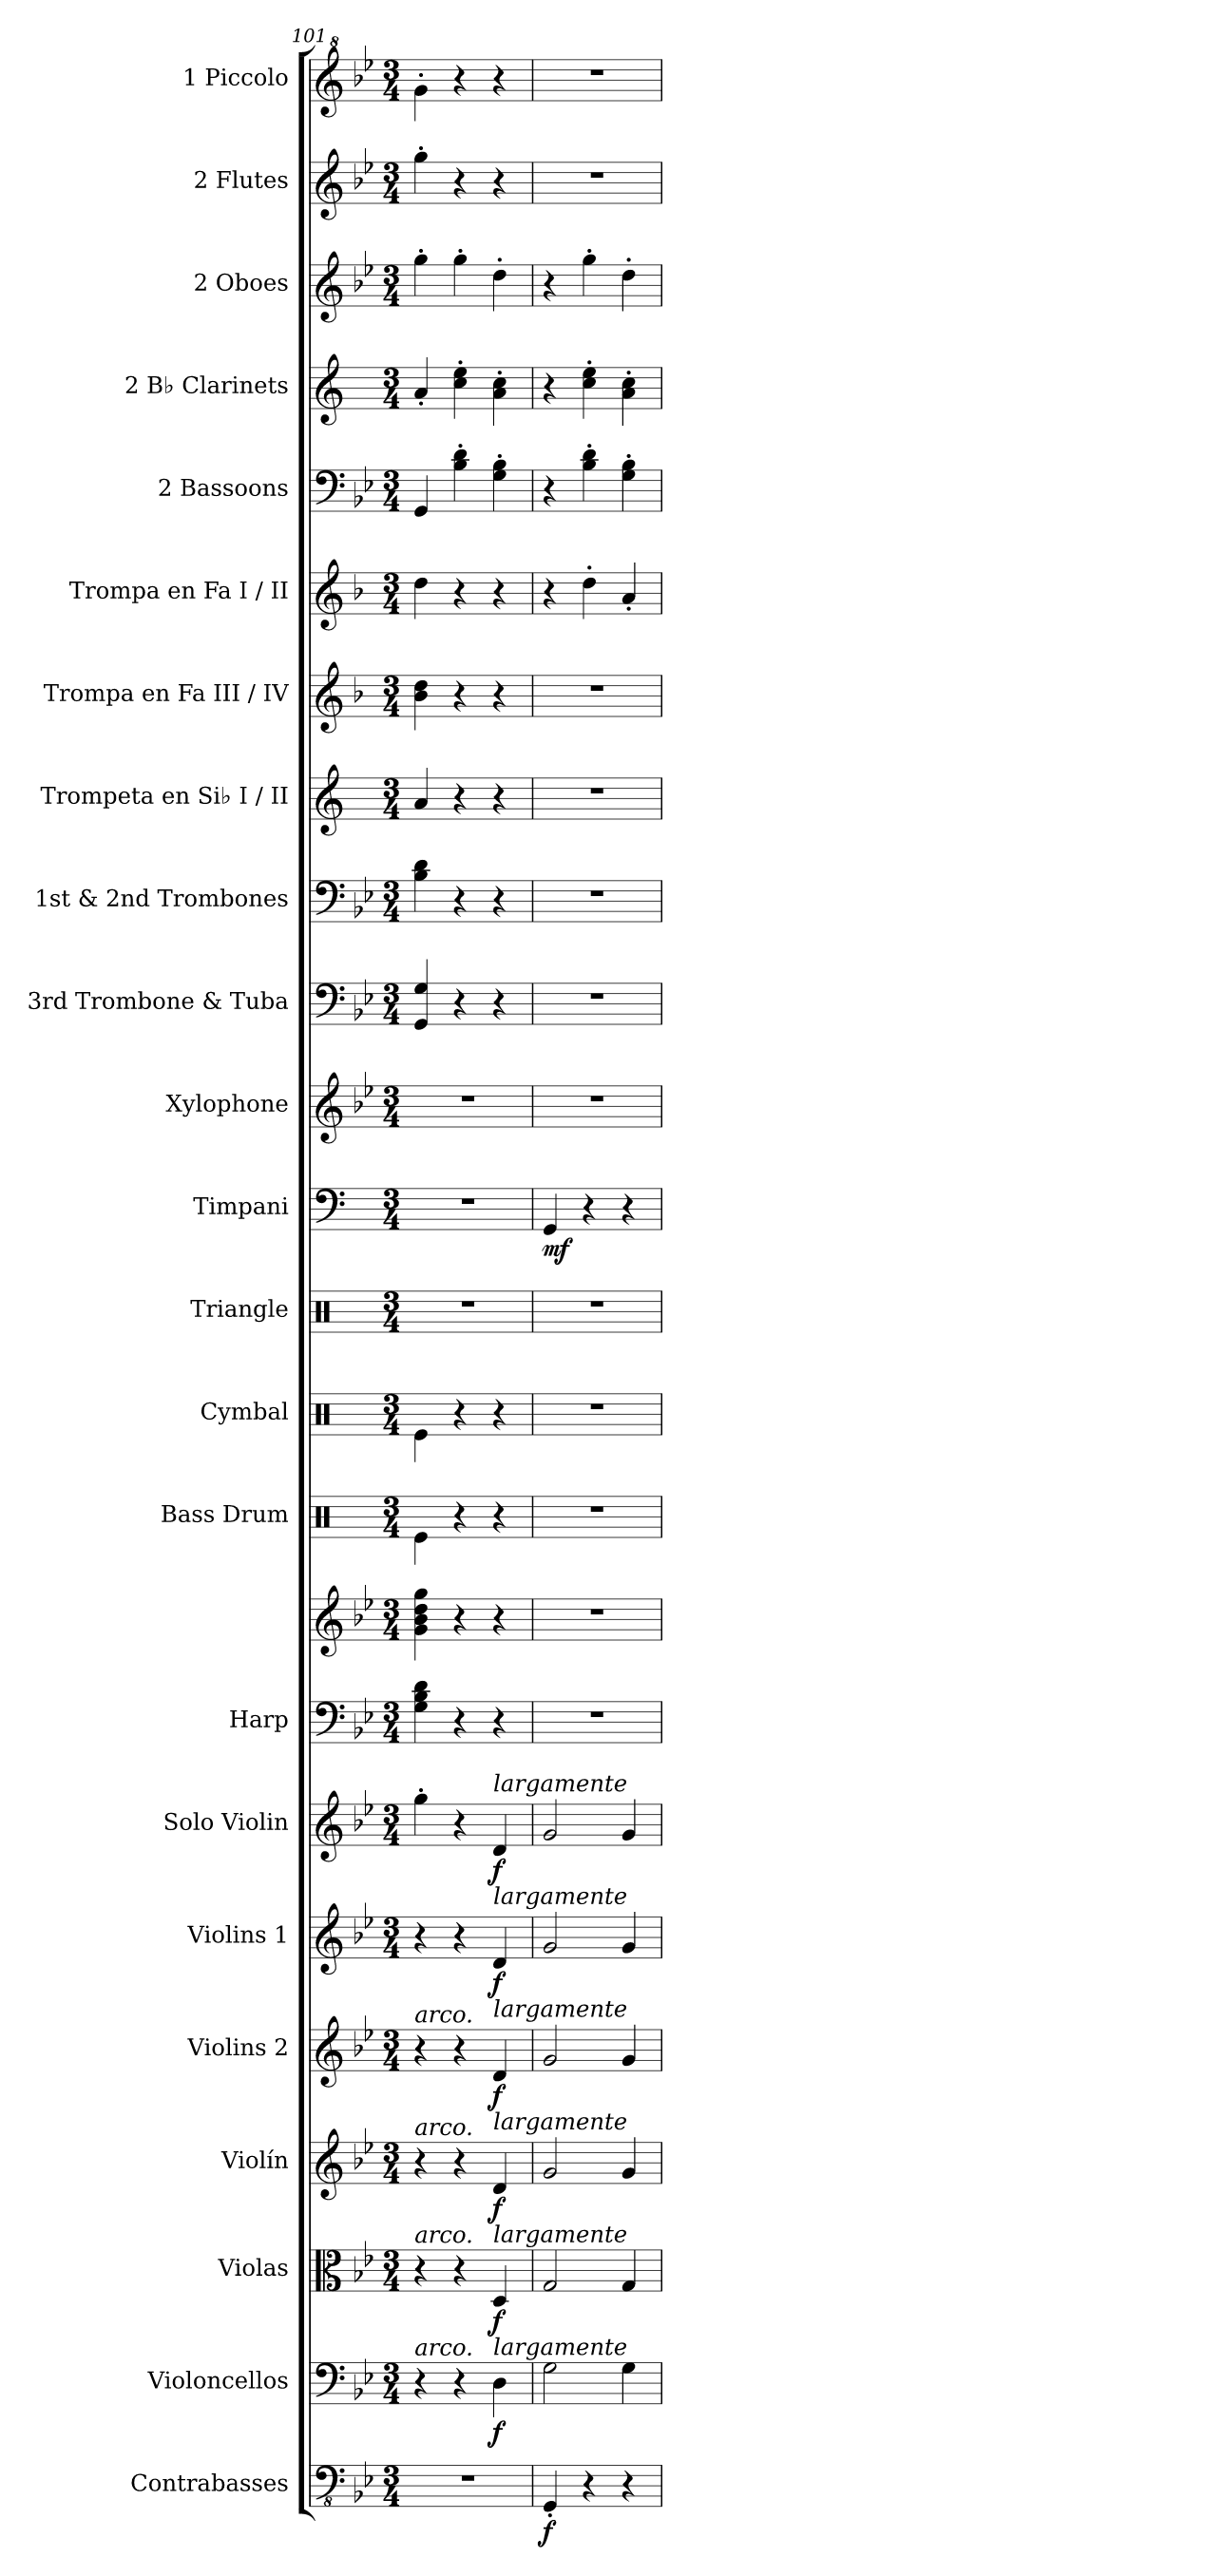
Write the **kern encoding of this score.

**kern	**dynam	**kern	**dynam	**kern	**dynam	**kern	**dynam	**kern	**dynam	**kern	**dynam	**kern	**dynam	**kern	**kern	**kern	**kern	**kern	**kern	**dynam	**kern	**kern	**kern	**kern	**kern	**kern	**kern	**kern	**kern	**kern	**kern
*part23	*part23	*part22	*part22	*part21	*part21	*part20	*part20	*part19	*part19	*part18	*part18	*part17	*part17	*part16	*part16	*part15	*part14	*part13	*part12	*part12	*part11	*part10	*part9	*part8	*part7	*part6	*part5	*part4	*part3	*part2	*part1
*staff24	*staff24	*staff23	*staff23	*staff22	*staff22	*staff21	*staff21	*staff20	*staff20	*staff19	*staff19	*staff18	*staff18	*staff17	*staff16	*staff15	*staff14	*staff13	*staff12	*staff12	*staff11	*staff10	*staff9	*staff8	*staff7	*staff6	*staff5	*staff4	*staff3	*staff2	*staff1
*I"Contrabasses	*	*I"Violoncellos	*	*I"Violas	*	*I"Violín	*	*I"Violins 2	*	*I"Violins 1	*	*I"Solo Violin	*	*I"Harp	*	*I"Bass Drum	*I"Cymbal	*I"Triangle	*I"Timpani	*	*I"Xylophone	*I"3rd Trombone     &amp; Tuba	*I"1st &amp; 2nd Trombones	*I"Trompeta en Si♭  I / II	*I"Trompa en Fa   III / IV	*I"Trompa en Fa I / II	*I"2 Bassoons	*I"2 B♭ Clarinets	*I"2 Oboes	*I"2 Flutes	*I"1 Piccolo
*I'Cbs.	*	*I'Vlcs.	*	*I'Vlas.	*	*I'Vln.	*	*I'Vlns. 2	*	*I'Vlns. 1	*	*I'S. Vln.	*	*I'Hrp.	*	*I'B. Dr.	*I'Cym.	*I'Trgl.	*I'Timp.	*	*I'Xyl.	*I'3rd Trb. &amp; Tba.	*I'1st &amp; 2nd    Trbs.	*I'Tpt. Si♭  I / II	*I'Trmp. Fa   III / IV	*I'Trmp. Fa I / II	*I'2 Bsns.	*I'2 B♭ Cls.	*I'2 Obs.	*I'2 Fls.	*I'1 Picc.
*clefFv4	*	*clefF4	*	*clefC3	*	*clefG2	*	*clefG2	*	*clefG2	*	*clefG2	*	*clefF4	*clefG2	*clefX	*clefX	*clefX	*clefF4	*	*clefG2	*clefF4	*clefF4	*clefG2	*clefG2	*clefG2	*clefF4	*clefG2	*clefG2	*clefG2	*clefG^2
*	*	*	*	*	*	*	*	*	*	*	*	*	*	*	*	*	*	*	*	*	*ITrd-7c-12	*	*	*ITrd1c2	*ITrd4c7	*ITrd4c7	*	*ITrd1c2	*	*	*ITrd-7c-12
*k[b-e-]	*	*k[b-e-]	*	*k[b-e-]	*	*k[b-e-]	*	*k[b-e-]	*	*k[b-e-]	*	*k[b-e-]	*	*k[b-e-]	*k[b-e-]	*k[]	*k[]	*k[]	*k[]	*	*k[b-e-]	*k[b-e-]	*k[b-e-]	*k[b-e-]	*k[b-e-]	*k[b-e-]	*k[b-e-]	*k[b-e-]	*k[b-e-]	*k[b-e-]	*k[b-e-]
*M3/4	*	*M3/4	*	*M3/4	*	*M3/4	*	*M3/4	*	*M3/4	*	*M3/4	*	*M3/4	*M3/4	*M3/4	*M3/4	*M3/4	*M3/4	*	*M3/4	*M3/4	*M3/4	*M3/4	*M3/4	*M3/4	*M3/4	*M3/4	*M3/4	*M3/4	*M3/4
=101	=101	=101	=101	=101	=101	=101	=101	=101	=101	=101	=101	=101	=101	=101	=101	=101	=101	=101	=101	=101	=101	=101	=101	=101	=101	=101	=101	=101	=101	=101	=101
!	!	!	!	!	!	!	!	!LO:TX:a:i:t=arco.	!	!	!	!	!	!	!	!	!	!	!	!	!	!	!	!	!	!	!	!	!	!	!
!	!	!	!	!	!	!LO:TX:a:i:t=arco.	!	!	!	!	!	!	!	!	!	!	!	!	!	!	!	!	!	!	!	!	!	!	!	!	!
!	!	!	!	!LO:TX:a:i:t=arco.	!	!	!	!	!	!	!	!	!	!	!	!	!	!	!	!	!	!	!	!	!	!	!	!	!	!	!
!	!	!LO:TX:a:i:t=arco.	!	!	!	!	!	!	!	!	!	!	!	!	!	!	!	!	!	!	!	!	!	!	!	!	!	!	!	!	!
2.r	.	4r	.	4r	.	4r	.	4r	.	4r	.	4gg'\	.	4G\ 4B-\ 4d\	4g\ 4b-\ 4dd\ 4gg\	4Re\	4Re\	2.r	2.r	.	2.r	4GG/ 4G/	4B-\ 4d\	4g/	4e-\ 4g\	4g\	4GG/	4g'/	4gg'\	4gg'\	4ggg'\
.	.	4r	.	4r	.	4r	.	4r	.	4r	.	4r	.	4r	4r	4r	4r	.	.	.	.	4r	4r	4r	4r	4r	4B-\' 4d\'	4b-\' 4dd\'	4gg'\	4r	4r
!	!	!	!	!	!	!	!	!	!	!	!	!LO:TX:a:i:t=largamente	!	!	!	!	!	!	!	!	!	!	!	!	!	!	!	!	!	!	!
!	!	!	!	!	!	!	!	!	!	!LO:TX:a:i:t=largamente	!	!	!	!	!	!	!	!	!	!	!	!	!	!	!	!	!	!	!	!	!
!	!	!	!	!	!	!	!	!LO:TX:a:i:t=largamente	!	!	!	!	!	!	!	!	!	!	!	!	!	!	!	!	!	!	!	!	!	!	!
!	!	!	!	!	!	!LO:TX:a:i:t=largamente	!	!	!	!	!	!	!	!	!	!	!	!	!	!	!	!	!	!	!	!	!	!	!	!	!
!	!	!	!	!LO:TX:a:i:t=largamente	!	!	!	!	!	!	!	!	!	!	!	!	!	!	!	!	!	!	!	!	!	!	!	!	!	!	!
!	!	!LO:TX:a:i:t=largamente	!	!	!	!	!	!	!	!	!	!	!	!	!	!	!	!	!	!	!	!	!	!	!	!	!	!	!	!	!
!	!	!	!LO:DY:b	!	!LO:DY:b	!	!LO:DY:b	!	!LO:DY:b	!	!LO:DY:b	!	!LO:DY:b	!	!	!	!	!	!	!	!	!	!	!	!	!	!	!	!	!	!
.	.	4D\	f	4D/	f	4d/	f	4d/	f	4d/	f	4d/	f	4r	4r	4r	4r	.	.	.	.	4r	4r	4r	4r	4r	4G\' 4B-\'	4g\' 4b-\'	4dd'\	4r	4r
=102	=102	=102	=102	=102	=102	=102	=102	=102	=102	=102	=102	=102	=102	=102	=102	=102	=102	=102	=102	=102	=102	=102	=102	=102	=102	=102	=102	=102	=102	=102	=102
!	!LO:DY:b	!	!	!	!	!	!	!	!	!	!	!	!	!	!	!	!	!	!	!LO:DY:b	!	!	!	!	!	!	!	!	!	!	!
4GGG'/	f	2G\	.	2G/	.	2g/	.	2g/	.	2g/	.	2g/	.	2.r	2.r	2.r	2.r	2.r	4GG/	mf	2.r	2.r	2.r	2.r	2.r	4r	4r	4r	4r	2.r	2.r
4r	.	.	.	.	.	.	.	.	.	.	.	.	.	.	.	.	.	.	4r	.	.	.	.	.	.	4g'\	4B-\' 4d\'	4b-\' 4dd\'	4gg'\	.	.
4r	.	4G\	.	4G/	.	4g/	.	4g/	.	4g/	.	4g/	.	.	.	.	.	.	4r	.	.	.	.	.	.	4d'/	4G\' 4B-\'	4g\' 4b-\'	4dd'\	.	.
=	=	=	=	=	=	=	=	=	=	=	=	=	=	=	=	=	=	=	=	=	=	=	=	=	=	=	=	=	=	=	=
*-	*-	*-	*-	*-	*-	*-	*-	*-	*-	*-	*-	*-	*-	*-	*-	*-	*-	*-	*-	*-	*-	*-	*-	*-	*-	*-	*-	*-	*-	*-	*-
